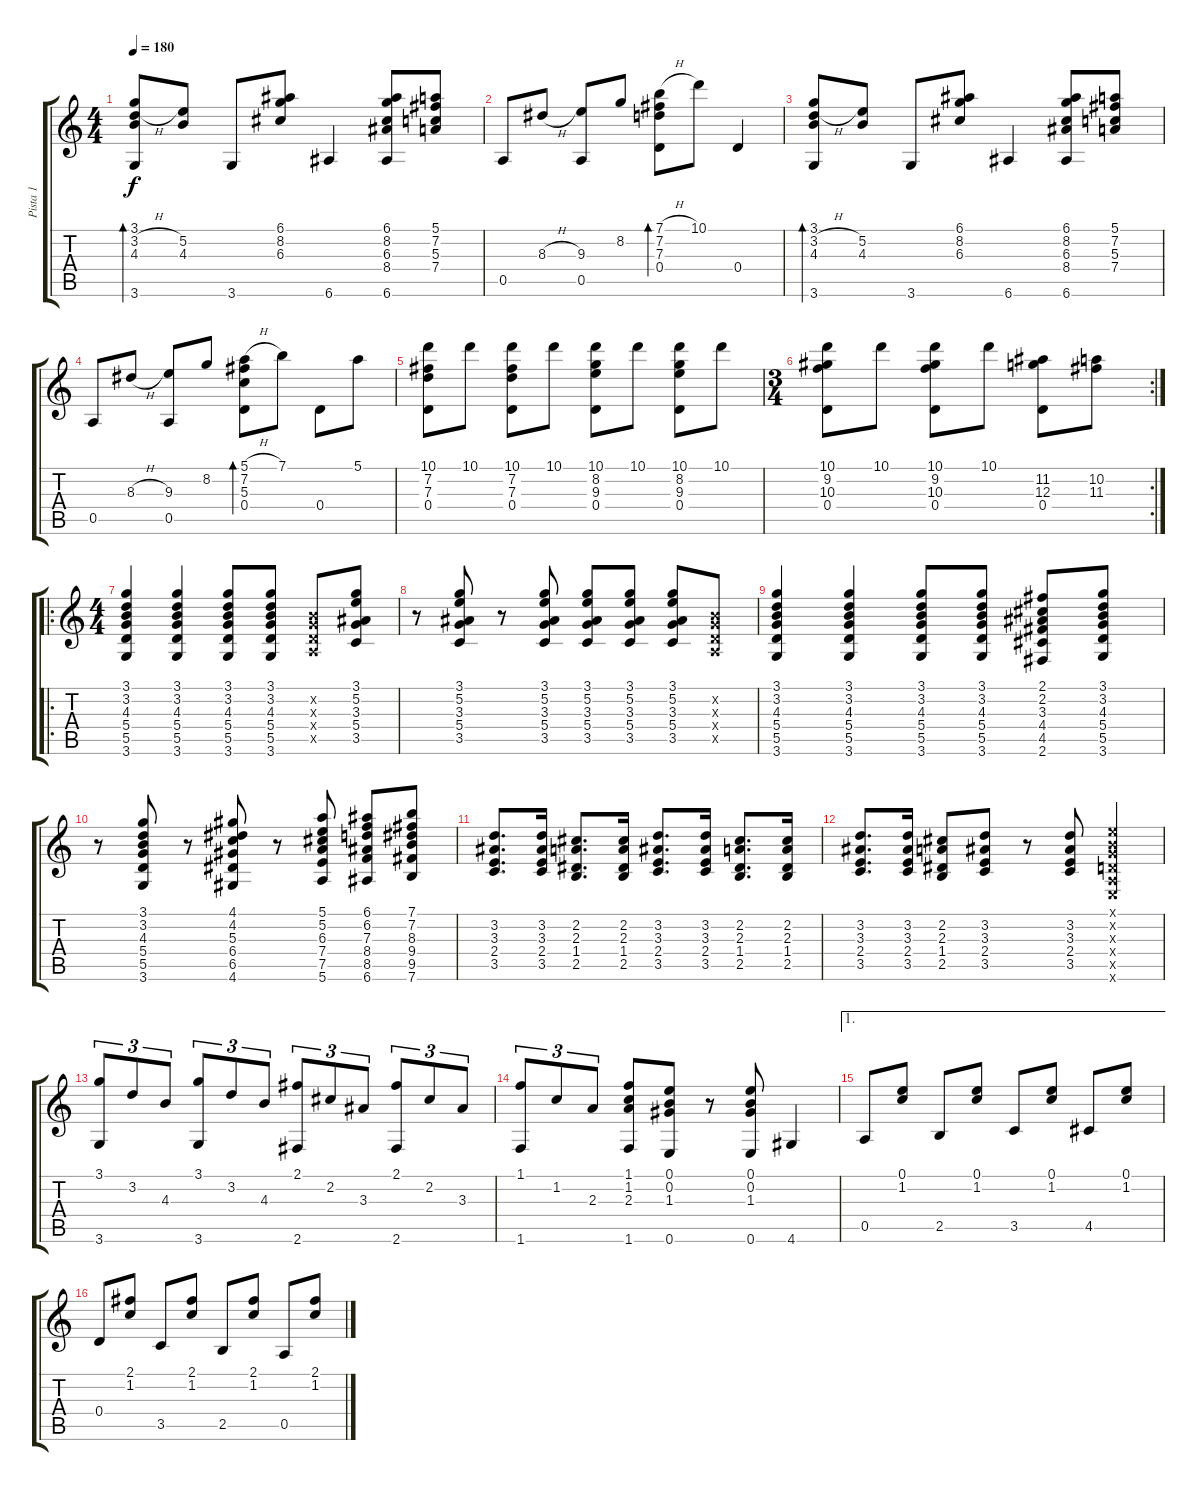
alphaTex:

\track ("Pista 1" "Pista 1") {instrument acousticguitarsteel}
\staff {score tabs}
\tuning (E4 B3 G3 D3 A2 E2) {hide}
\ts (4 4)
\tempo 180
\clef g2
\ks c
(3.1 3.2{h} 4.3 3.6).8{bd 60 dy f} (5.2 4.3).8 3.6.8 (6.1 8.2 6.3).8 6.6.4 (6.1 8.2 6.3 8.4 6.6).8 (5.1 7.2 5.3 7.4).8 |
0.5.8 8.3{h}.8 (9.3 0.5).8 8.2.8 (7.1{h} 7.2 7.3 0.4).8{bd 60} 10.1.8 0.4.4 |
(3.1 3.2{h} 4.3 3.6).8{bd 60} (5.2 4.3).8 3.6.8 (6.1 8.2 6.3).8 6.6.4 (6.1 8.2 6.3 8.4 6.6).8 (5.1 7.2 5.3 7.4).8 |
0.5.8 8.3{h}.8 (9.3 0.5).8 8.2.8 (5.1{h} 7.2 5.3 0.4).8{bd 60} 7.1.8 0.4.8 5.1.8 |
(10.1 7.2 7.3 0.4).8 10.1.8 (10.1 7.2 7.3 0.4).8 10.1.8 (10.1 8.2 9.3 0.4).8 10.1.8 (10.1 8.2 9.3 0.4).8 10.1.8 |
\rc 2
\ts (3 4)
(10.1 9.2 10.3 0.4).8 10.1.8 (10.1 9.2 10.3 0.4).8 10.1.8 (11.2 12.3 0.4).8 (10.2 11.3).8 |
\ro
\ts (4 4)
(3.1 3.2 4.3 5.4 5.5 3.6).4 (3.1 3.2 4.3 5.4 5.5 3.6).4 (3.1 3.2 4.3 5.4 5.5 3.6).8 (3.1 3.2 4.3 5.4 5.5 3.6).8 (0.2{x} 0.3{x} 0.4{x} 0.5{x}).8 (3.1 5.2 3.3 5.4 3.5).8 |
r.8 (3.1 5.2 3.3 5.4 3.5).8 r.8 (3.1 5.2 3.3 5.4 3.5).8 (3.1 5.2 3.3 5.4 3.5).8 (3.1 5.2 3.3 5.4 3.5).8 (3.1 5.2 3.3 5.4 3.5).8 (0.2{x} 0.3{x} 0.4{x} 0.5{x}).8 |
(3.1 3.2 4.3 5.4 5.5 3.6).4 (3.1 3.2 4.3 5.4 5.5 3.6).4 (3.1 3.2 4.3 5.4 5.5 3.6).8 (3.1 3.2 4.3 5.4 5.5 3.6).8 (2.1 2.2 3.3 4.4 4.5 2.6).8 (3.1 3.2 4.3 5.4 5.5 3.6).8 |
r.8 (3.1 3.2 4.3 5.4 5.5 3.6).8 r.8 (4.1 4.2 5.3 6.4 6.5 4.6).8 r.8 (5.1 5.2 6.3 7.4 7.5 5.6).8 (6.1 6.2 7.3 8.4 8.5 6.6).8 (7.1 7.2 8.3 9.4 9.5 7.6).8 |
(3.2 3.3 2.4 3.5).8{d} (3.2 3.3 2.4 3.5).16 (2.2 2.3 1.4 2.5).8{d} (2.2 2.3 1.4 2.5).16 (3.2 3.3 2.4 3.5).8{d} (3.2 3.3 2.4 3.5).16 (2.2 2.3 1.4 2.5).8{d} (2.2 2.3 1.4 2.5).16 |
(3.2 3.3 2.4 3.5).8{d} (3.2 3.3 2.4 3.5).16 (2.2 2.3 1.4 2.5).8 (3.2 3.3 2.4 3.5).8 r.8 (3.2 3.3 2.4 3.5).8 (0.1{x} 0.2{x} 0.3{x} 0.4{x} 0.5{x} 0.6{x}).4 |
(3.1 3.6).8{tu (3 2)} 3.2.8{tu (3 2)} 4.3.8{tu (3 2)} (3.1 3.6).8{tu (3 2)} 3.2.8{tu (3 2)} 4.3.8{tu (3 2)} (2.1 2.6).8{tu (3 2)} 2.2.8{tu (3 2)} 3.3.8{tu (3 2)} (2.1 2.6).8{tu (3 2)} 2.2.8{tu (3 2)} 3.3.8{tu (3 2)} |
(1.1 1.6).8{tu (3 2)} 1.2.8{tu (3 2)} 2.3.8{tu (3 2)} (1.1 1.2 2.3 1.6).8 (0.1 0.2 1.3 0.6).8 r.8 (0.1 0.2 1.3 0.6).8 4.6.4 |
\ae 1
0.5.8 (0.1 1.2).8 2.5.8 (0.1 1.2).8 3.5.8 (0.1 1.2).8 4.5.8 (0.1 1.2).8 |
0.4.8 (2.1 1.2).8 3.5.8 (2.1 1.2).8 2.5.8 (2.1 1.2).8 0.5.8 (2.1 1.2).8
